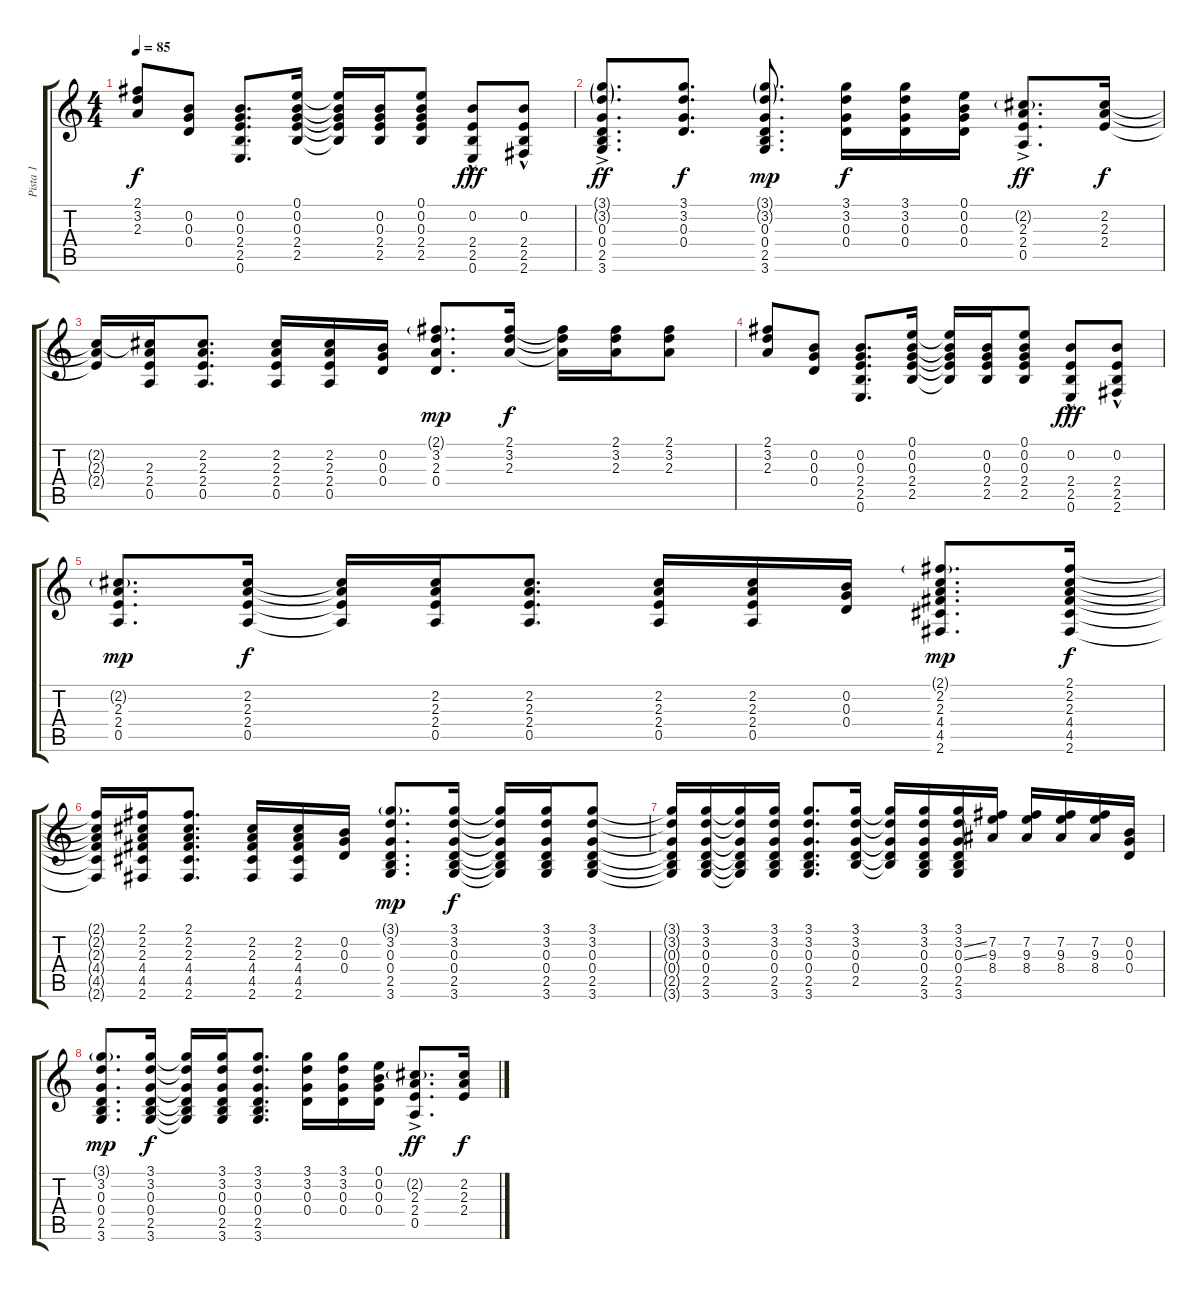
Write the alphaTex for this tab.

\track ("Pista 1" "Pista 1") {instrument acousticguitarsteel}
\staff {score tabs}
\tuning (E4 B3 G3 D3 A2 E2) {hide}
\ts (4 4)
\tempo 85
\clef g2
\ks c
(2.1 3.2 2.3).8{dy f} (0.2 0.3 0.4).8 (0.2 0.3 2.4 2.5 0.6).8{d} (0.1 0.2 0.3 2.4 2.5).16 (0.1{t} 0.2{t} 0.3{t} 2.4{t} 2.5{t}).16 (0.2 0.3 2.4 2.5).16 (0.1 0.2 0.3 2.4 2.5).8 (0.2 2.4 2.5 0.6{hac}).8{dy fff} (0.2 2.4 2.5 2.6{hac}).8 |
(3.1{g} 3.2{g} 0.3 0.4 2.5 3.6{ac}).8{d dy ff} (3.1 3.2 0.3 0.4).8{d dy f} (3.1{g} 3.2{g} 0.3 0.4 2.5 3.6).8{d dy mp} (3.1 3.2 0.3 0.4).16{dy f} (3.1 3.2 0.3 0.4).16 (0.1 0.2 0.3 0.4).16 (2.2{g} 2.3 2.4 0.5{ac}).8{d dy ff} (2.2 2.3 2.4).16{dy f} |
(2.2{t} 2.3{t} 2.4{t}).16 (2.2{t} 2.3 2.4 0.5).16 (2.2 2.3 2.4 0.5).8{d} (2.2 2.3 2.4 0.5).16 (2.2 2.3 2.4 0.5).16 (0.2 0.3 0.4).16 (2.1{g} 3.2 2.3 0.4).8{d dy mp} (2.1 3.2 2.3).16{dy f} (2.1{t} 3.2{t} 2.3{t}).16 (2.1 3.2 2.3).16 (2.1 3.2 2.3).8 |
(2.1 3.2 2.3).8 (0.2 0.3 0.4).8 (0.2 0.3 2.4 2.5 0.6).8{d} (0.1 0.2 0.3 2.4 2.5).16 (0.1{t} 0.2{t} 0.3{t} 2.4{t} 2.5{t}).16 (0.2 0.3 2.4 2.5).16 (0.1 0.2 0.3 2.4 2.5).8 (0.2 2.4 2.5 0.6{hac}).8{dy fff} (0.2 2.4 2.5 2.6{hac}).8 |
(2.2{g} 2.3 2.4 0.5).8{d dy mp} (2.2 2.3 2.4 0.5).16{dy f} (2.2{t} 2.3{t} 2.4{t} 0.5{t}).16 (2.2 2.3 2.4 0.5).16 (2.2 2.3 2.4 0.5).8{d} (2.2 2.3 2.4 0.5).16 (2.2 2.3 2.4 0.5).16 (0.2 0.3 0.4).16 (2.1{g} 2.2 2.3 4.4 4.5 2.6).8{d dy mp} (2.1 2.2 2.3 4.4 4.5 2.6).16{dy f} |
(2.1{t} 2.2{t} 2.3{t} 4.4{t} 4.5{t} 2.6{t}).16 (2.1 2.2 2.3 4.4 4.5 2.6).16 (2.1 2.2 2.3 4.4 4.5 2.6).8{d} (2.2 2.3 4.4 4.5 2.6).16 (2.2 2.3 4.4 4.5 2.6).16 (0.2 0.3 0.4).16 (3.1{g} 3.2 0.3 0.4 2.5 3.6).8{d dy mp} (3.1 3.2 0.3 0.4 2.5 3.6).16{dy f} (3.1{t} 3.2{t} 0.3{t} 0.4{t} 2.5{t} 3.6{t}).16 (3.1 3.2 0.3 0.4 2.5 3.6).16 (3.1 3.2 0.3 0.4 2.5 3.6).8 |
(3.1{t} 3.2{t} 0.3{t} 0.4{t} 2.5{t} 3.6{t}).16 (3.1 3.2 0.3 0.4 2.5 3.6).16 (3.1{t} 3.2{t} 0.3{t} 0.4{t} 2.5{t} 3.6{t}).16 (3.1 3.2 0.3 0.4 2.5 3.6).16 (3.1 3.2 0.3 0.4 2.5 3.6).8{d} (3.1 3.2 0.3 0.4 2.5).16 (3.1{t} 3.2{t} 0.3{t} 0.4{t} 2.5{t}).16 (3.1 3.2 0.3 0.4 2.5 3.6).16 (3.1 3.2{ss} 0.3{ss} 0.4 2.5 3.6).16 (7.2 9.3 8.4).16 (7.2 9.3 8.4).16 (7.2 9.3 8.4).16 (7.2 9.3 8.4).16 (0.2 0.3 0.4).16 |
(3.1{g} 3.2 0.3 0.4 2.5 3.6).8{d dy mp balance 3} (3.1 3.2 0.3 0.4 2.5 3.6).16{dy f} (3.1{t} 3.2{t} 0.3{t} 0.4{t} 2.5{t} 3.6{t}).16 (3.1 3.2 0.3 0.4 2.5 3.6).16 (3.1 3.2 0.3 0.4 2.5 3.6).8{d} (3.1 3.2 0.3 0.4).16 (3.1 3.2 0.3 0.4).16 (0.1 0.2 0.3 0.4).16 (2.2{g} 2.3 2.4 0.5{ac}).8{d dy ff} (2.2 2.3 2.4).16{dy f}
